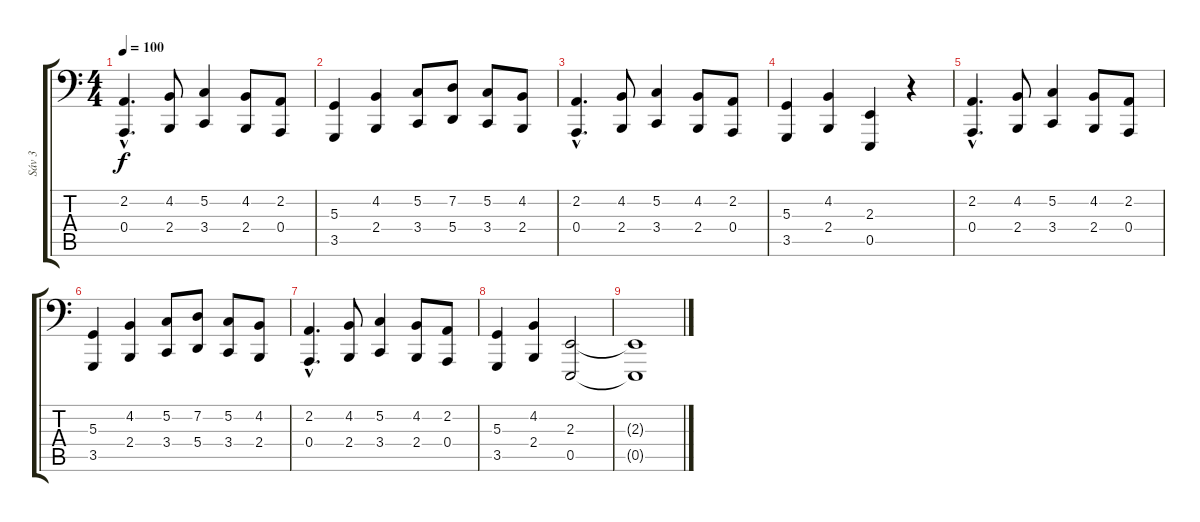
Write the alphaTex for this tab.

\track ("Sáv 3" "Sáv 3") {instrument cello}
\staff {score tabs}
\tuning (C3 G2 D2 A1 E1 B0) {hide}
\ts (4 4)
\tempo 100
\clef f4
\ks c
(2.2{hac} 0.4{hac}).4{d dy f} (4.2 2.4).8 (5.2 3.4).4 (4.2 2.4).8 (2.2 0.4).8 |
(5.3 3.5).4 (4.2 2.4).4 (5.2 3.4).8 (7.2 5.4).8 (5.2 3.4).8 (4.2 2.4).8 |
(2.2{hac} 0.4{hac}).4{d} (4.2 2.4).8 (5.2 3.4).4 (4.2 2.4).8 (2.2 0.4).8 |
(5.3 3.5).4 (4.2 2.4).4 (2.3 0.5).4 r.4 |
(2.2{hac} 0.4{hac}).4{d} (4.2 2.4).8 (5.2 3.4).4 (4.2 2.4).8 (2.2 0.4).8 |
(5.3 3.5).4 (4.2 2.4).4 (5.2 3.4).8 (7.2 5.4).8 (5.2 3.4).8 (4.2 2.4).8 |
(2.2{hac} 0.4{hac}).4{d} (4.2 2.4).8 (5.2 3.4).4 (4.2 2.4).8 (2.2 0.4).8 |
(5.3 3.5).4 (4.2 2.4).4 (2.3 0.5).2 |
(2.3{t} 0.5{t}).1
